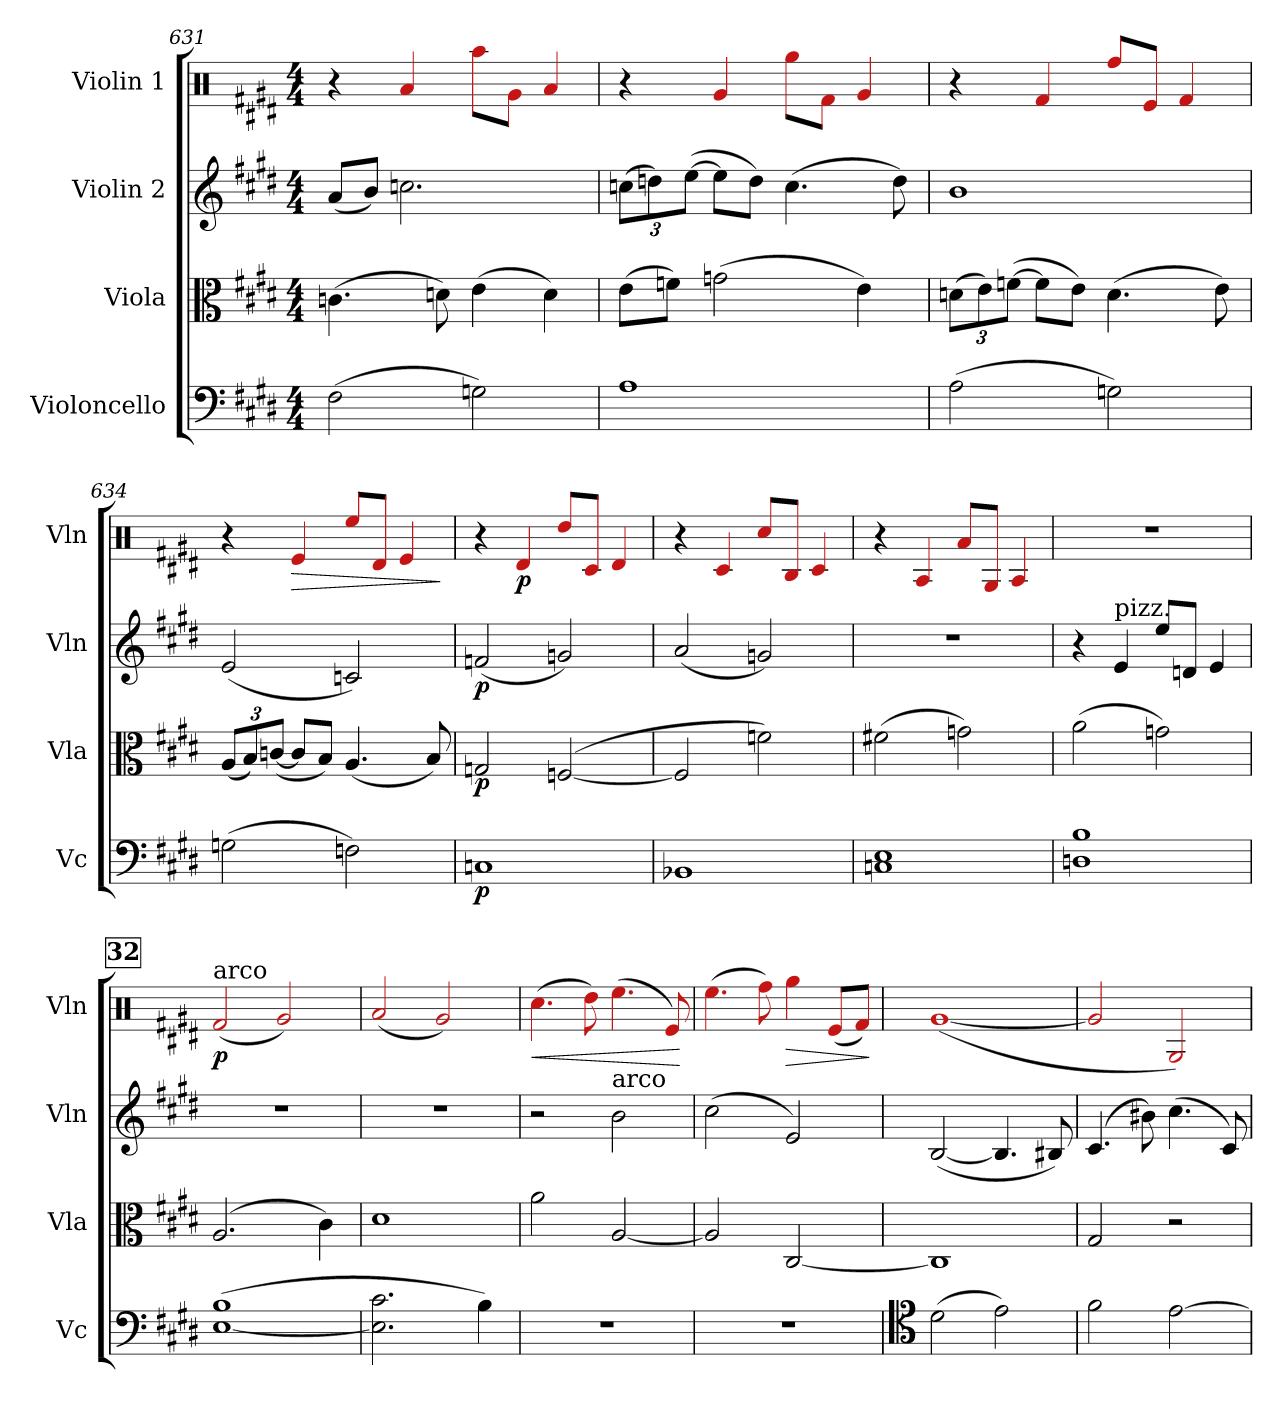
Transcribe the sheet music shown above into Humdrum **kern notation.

**kern	**dynam	**kern	**dynam	**kern	**dynam	**kern	**dynam
*part4	*part4	*part3	*part3	*part2	*part2	*part1	*part1
*staff4	*staff4	*staff3	*staff3	*staff2	*staff2	*staff1	*staff1
*I"Violoncello	*	*I"Viola	*	*I"Violin 2	*	*I"Violin 1	*
*I'Vc	*	*I'Vla	*	*I'Vln	*	*I'Vln	*
*clefF4	*	*clefC3	*	*clefG2	*	*clefX	*
*k[f#c#g#d#]	*	*k[f#c#g#d#]	*	*k[f#c#g#d#]	*	*k[f#c#g#d#]	*
*M4/4	*	*M4/4	*	*M4/4	*	*M4/4	*
=631	=631	=631	=631	=631	=631	=631	=631
(>2F#\	.	(>4.cn\	.	(<8a/L	.	4r	.
.	.	.	.	8b/J)	.	.	.
.	.	.	.	2.ccn\	.	4a/	.
.	.	8dn\)	.	.	.	.	.
2Gn\)	.	(>4e\	.	.	.	8aa\L	.
.	.	.	.	.	.	8gn\J	.
.	.	4d\)	.	.	.	4a/	.
=632	=632	=632	=632	=632	=632	=632	=632
*	*	*	*	*Xbrackettup	*	*	*
1A	.	(>8e\L	.	(>12ccn\L	.	4r	.
.	.	.	.	12ddn\)	.	.	.
.	.	8fn\J)	.	.	.	.	.
.	.	.	.	(>[12ee\J	.	.	.
.	.	(>2gn\	.	8ee\L]	.	4gn/	.
.	.	.	.	8dd\J)	.	.	.
.	.	.	.	(>4.cc\	.	8ggn\L	.
.	.	.	.	.	.	8fn\J	.
.	.	4e\)	.	.	.	4g/	.
.	.	.	.	8dd\)	.	.	.
!!LO:LB:g=z
=633	=633	=633	=633	=633	=633	=633	=633
*	*	*Xbrackettup	*	*	*	*	*
(>2A\	.	(>12dn\L	.	1b	.	4r	.
.	.	12e\)	.	.	.	.	.
.	.	(>[12fn\J	.	.	.	.	.
.	.	8f\L]	.	.	.	4fn/	.
.	.	8e\J)	.	.	.	.	.
2Gn\)	.	(>4.d\	.	.	.	8ffn/L	.
.	.	.	.	.	.	8e/J	.
.	.	.	.	.	.	4f/	.
.	.	8e\)	.	.	.	.	.
=634	=634	=634	=634	=634	=634	=634	=634
(>2Gn\	.	(<12A/L	.	(<2e/	.	4r	.
.	.	12B/)	.	.	.	.	.
.	.	(<[12cn/J	.	.	.	.	.
!	!	!	!	!	!	!	!LO:HP:b
.	.	8c/L]	.	.	.	4e/	>
.	.	8B/J)	.	.	.	.	.
2Fn\)	.	(<4.A/	.	2cn/)	.	8ee/L	.
.	.	.	.	.	.	8dn/J	.
.	.	.	.	.	.	4e/	.
.	.	8B/)	.	.	.	.	.
.	.	.	.	.	.	.	]
=635	=635	=635	=635	=635	=635	=635	=635
!	!LO:DY:b	!	!LO:DY:b	!	!LO:DY:b	!	!
1Cn	p	2Gn/	p	(<2fn/	p	4r	.
!	!	!	!	!	!	!	!LO:DY:b
.	.	.	.	.	.	4dn/	p
.	.	(>[2Fn/	.	2gn/)	.	8ddn/L	.
.	.	.	.	.	.	8cn/J	.
.	.	.	.	.	.	4d/	.
=636	=636	=636	=636	=636	=636	=636	=636
1BB-X	.	2F/]	.	(<2a/	.	4r	.
.	.	.	.	.	.	4cn/	.
.	.	2fn\)	.	2gn/)	.	8ccn/L	.
.	.	.	.	.	.	8B-X/J	.
.	.	.	.	.	.	4c/	.
!!LO:PB:g=z
=637	=637	=637	=637	=637	=637	=637	=637
1Cn 1E	.	(>2f#X\	.	1r	.	4r	.
.	.	.	.	.	.	4A/	.
.	.	2gn\)	.	.	.	8a/L	.
.	.	.	.	.	.	8Gn/J	.
.	.	.	.	.	.	4A/	.
=638	=638	=638	=638	=638	=638	=638	=638
1Dn 1B	.	(>2a\	.	4r	.	1r	.
!	!	!	!	!LO:TX:a:t=pizz.	!	!	!
.	.	.	.	4e/	.	.	.
.	.	2gn\)	.	8ee/L	.	.	.
.	.	.	.	8dn/J	.	.	.
.	.	.	.	4e/	.	.	.
!!LO:REH:place=s1:a:B:fs=14:t=32
=639	=639	=639	=639	=639	=639	=639	=639
!	!	!	!	!	!	!LO:TX:a:t=arco	!
!	!	!	!	!	!	!	!LO:DY:b
(>[1E 1B	.	(>2.A/	.	1r	.	(<2f/	p
.	.	.	.	.	.	2g/)	.
.	.	4c#\)	.	.	.	.	.
=640	=640	=640	=640	=640	=640	=640	=640
2.E\] 2.c#\	.	1d#	.	1r	.	(<2a/	.
.	.	.	.	.	.	2g/)	.
4B\)	.	.	.	.	.	.	.
=641	=641	=641	=641	=641	=641	=641	=641
!	!	!	!	!	!	!	!LO:HP:b
1r	.	2a\	.	2r	.	(>4.cc\	<
.	.	.	.	.	.	8dd\)	.
!	!	!	!	!LO:TX:a:t=arco	!	!	!
.	.	[2A/	.	2b\	.	(>4.ee\	.
.	.	.	.	.	.	8e/)	.
.	.	.	.	.	.	.	[
!!LO:LB:g=z
=642	=642	=642	=642	=642	=642	=642	=642
1r	.	2A/]	.	(>2cc#\	.	(>4.ee\	.
.	.	.	.	.	.	8ff\)	.
!	!	!	!	!	!	!	!LO:HP:b
.	.	[2C#/	.	2e/)	.	4gg\	>
.	.	.	.	.	.	(<8e/L	.
.	.	.	.	.	.	8f/J)	.
.	.	.	.	.	.	.	]
=643	=643	=643	=643	=643	=643	=643	=643
*clefC4	*	*	*	*	*	*	*
(>2d#\	.	1C#]	.	(<[2B/	.	(>[1g	.
2e\)	.	.	.	4.B/]	.	.	.
.	.	.	.	8B#X/)	.	.	.
=644	=644	=644	=644	=644	=644	=644	=644
2f#\	.	2G#/	.	(>4.c#/	.	2g/]	.
.	.	.	.	8b#X\)	.	.	.
[2e\	.	2r	.	(>4.cc#\	.	2G/)	.
.	.	.	.	8c#/)	.	.	.
=	=	=	=	=	=	=	=
*-	*-	*-	*-	*-	*-	*-	*-
